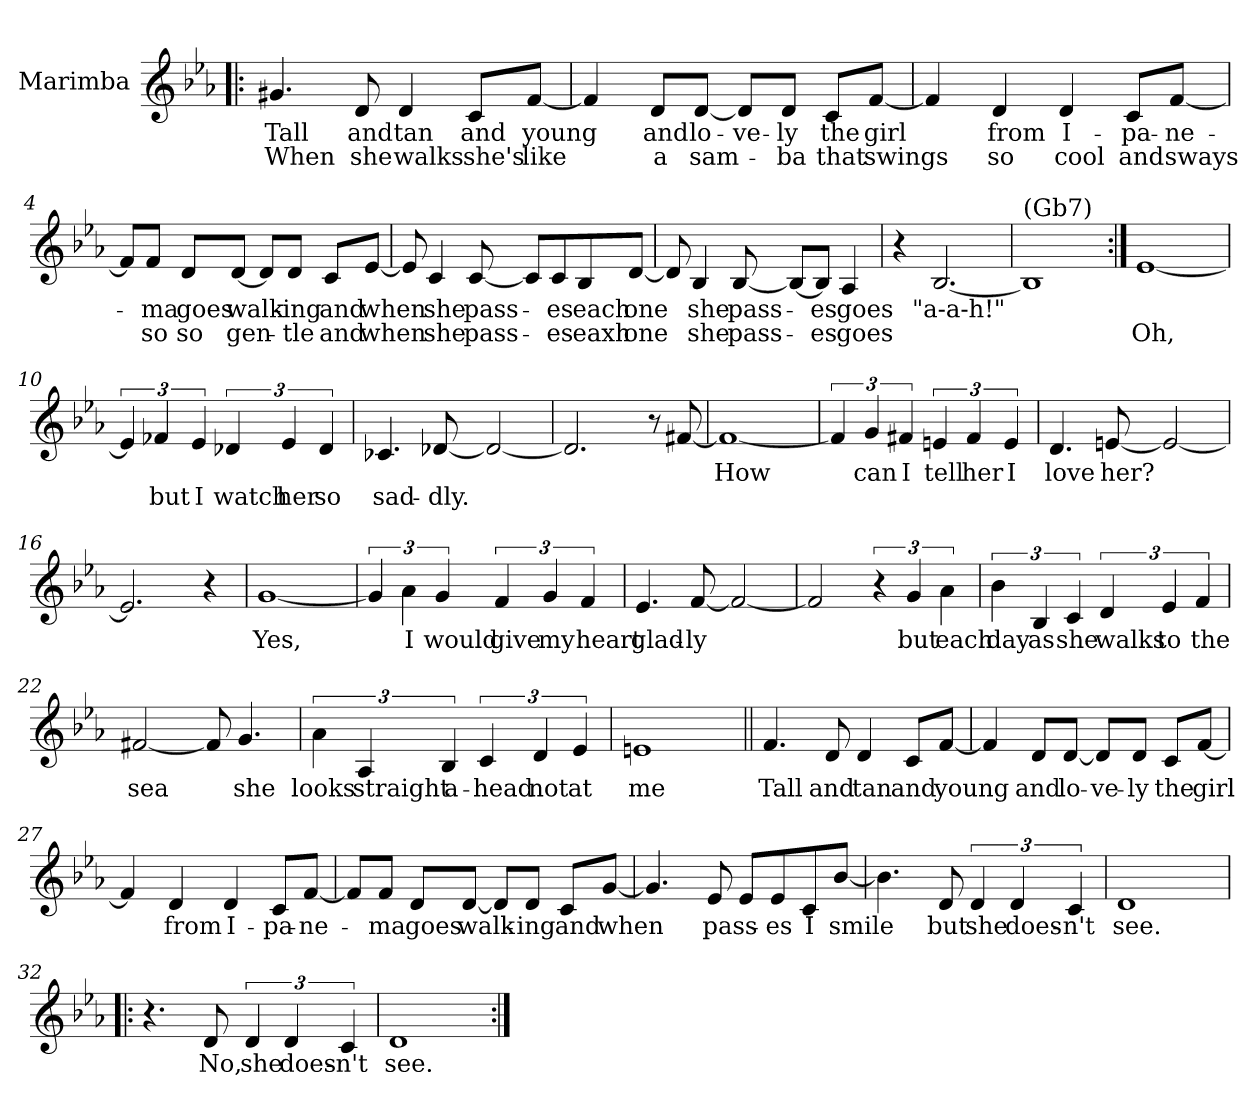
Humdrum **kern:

**kern	**text	**text
*part1	*part1	*part1
*staff1	*staff1	*staff1
*I"Marimba	*	*
*I'Mar	*	*
*clefG2	*	*
*ITrd8c14	*	*
*k[b-e-a-]	*	*
*E-:	*	*
=1!|:	=1!|:	=1!|:
4.G#X/	Tall	When
8D/	and	she
4D/	tan	walks
8C/L	and	she's
[8F/J	young	like
=2	=2	=2
4F/]	.	.
8D/L	and	a
[8D/J	lo-	sam-
8D/L]	-ve-	.
8D/J	-ly	-ba
8C/L	the	that
[8F/J	girl	swings
=3	=3	=3
4F/]	.	.
4D/	from	so
4D/	I-	cool
8C/L	-pa-	and
[8F/J	-ne-	sways
=4	=4	=4
8F/L]	.	.
8F/J	-ma	so
8D/L	goes	so
[8D/J	walk-	gen-
8D/L]	.	.
8D/J	-ing	-tle
8C/L	and	and
[8E-/J	when	when
!!LO:LB:g=z
=5	=5	=5
8E-/]	.	.
4C/	she	she
[8C/	pass-	pass-
8C/L]	.	.
8C/	-es	-es
8BB-/	each	eaxh
[8D/J	one	one
=6	=6	=6
8D/]	.	.
4BB-/	she	she
[8BB-/	pass-	pass-
8BB-/L_	.	.
8BB-/J]	-es	-es
4AA-/	goes	goes
=7	=7	=7
4r	.	.
[2.BB-/	"a-a-h!"	.
=8	=8	=8
!LO:TX:a:t=(Gb7)	!	!
1BB-]	.	.
!!LO:LB:g=z
=9:|!	=9:|!	=9:|!
[1E-	.	Oh,
=10	=10	=10
6E-/]	.	.
6F-X/	.	but
6E-/	.	I
6D-X/	.	watch
6E-/	.	her
6D-/	.	so
=11	=11	=11
4.C-X/	.	sad-
[8D-X/	.	-dly.
2D-/_	.	.
=12	=12	=12
2.D-/]	.	.
8r	.	.
[8F#X/	.	.
!!LO:LB:g=z
=13	=13	=13
1F#_	How	.
=14	=14	=14
6F#/]	.	.
6G/	can	.
6F#X/	I	.
6En/	tell	.
6F#/	her	.
6E/	I	.
=15	=15	=15
4.D/	love	.
[8En/	her?	.
2E/_	.	.
=16	=16	=16
2.E/]	.	.
4r	.	.
!!LO:LB:g=z
=17	=17	=17
[1G	Yes,	.
=18	=18	=18
6G/]	.	.
6A-\	I	.
6G/	would	.
6F/	give	.
6G/	my	.
6F/	heart	.
=19	=19	=19
4.E-/	glad-	.
[8F/	-ly	.
2F/_	.	.
=20	=20	=20
2F/]	.	.
6r	.	.
6G/	but	.
6A-\	each	.
!!LO:LB:g=z
=21	=21	=21
6B-\	day	.
6BB-/	as	.
6C/	she	.
6D/	walks	.
6E-/	to	.
6F/	the	.
=22	=22	=22
[2F#X/	sea	.
8F#/]	.	.
4.G/	she	.
=23	=23	=23
6A-\	looks	.
6AA-/	straight	.
6BB-/	a-	.
6C/	-head	.
6D/	not	.
6E-/	at	.
=24	=24	=24
1En	me	.
!!LO:LB:g=z
=25||	=25||	=25||
4.F/	Tall	.
8D/	and	.
4D/	tan	.
8C/L	and	.
[8F/J	young	.
=26	=26	=26
4F/]	.	.
8D/L	and	.
[8D/J	lo-	.
8D/L]	-ve-	.
8D/J	-ly	.
8C/L	the	.
[8F/J	girl	.
=27	=27	=27
4F/]	.	.
4D/	from	.
4D/	I-	.
8C/L	-pa-	.
[8F/J	-ne-	.
=28	=28	=28
8F/L]	.	.
8F/J	-ma	.
8D/L	goes	.
[8D/J	walk-	.
8D/L]	.	.
8D/J	-ing	.
8C/L	and	.
[8G/J	when	.
!!LO:LB:g=z
=29	=29	=29
4.G/]	.	.
8E-/	pass-	.
8E-/L	.	.
8E-/	-es	.
8C/	I	.
[8B-/J	smile	.
=30	=30	=30
4.B-\]	.	.
8D/	but	.
6D/	she	.
6D/	does-	.
6C/	-n't	.
=31	=31	=31
1D	see.	.
=32!|:	=32!|:	=32!|:
4.r	.	.
8D/	No,	.
6D/	she	.
6D/	does-	.
6C/	-n't	.
=33	=33	=33
1D	see.	.
=:|!	=:|!	=:|!
*-	*-	*-
